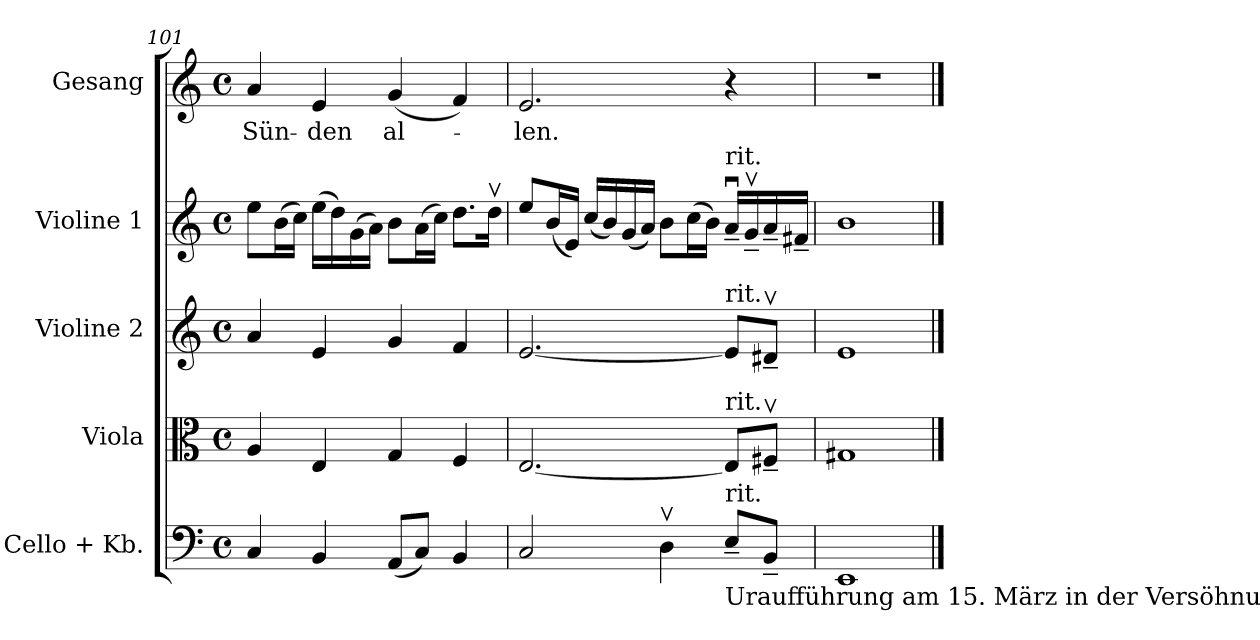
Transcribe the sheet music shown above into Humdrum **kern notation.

**kern	**kern	**kern	**kern	**kern	**text
*part5	*part4	*part3	*part2	*part1	*part1
*staff5	*staff4	*staff3	*staff2	*staff1	*staff1
*I"Cello + Kb.	*I"Viola	*I"Violine 2	*I"Violine 1	*I"Gesang	*
*	*I'Vla.	*I'Vl.2	*I'Vl.1	*I'G.	*
!!LO:LB:g=z
*clefF4	*clefC3	*clefG2	*clefG2	*clefG2	*
*k[]	*k[]	*k[]	*k[]	*k[]	*
*C:	*C:	*C:	*C:	*C:	*
*M4/4	*M4/4	*M4/4	*M4/4	*M4/4	*
*met(c)	*met(c)	*met(c)	*met(c)	*met(c)	*
=101	=101	=101	=101	=101	=101
!	!	!	!	!	!LO:LY:b
4C	4A	4a	8eeL	4a	Sün-
.	.	.	(>16bL	.	.
.	.	.	16ccJJ)	.	.
!	!	!	!	!	!LO:LY:b
4BB	4E	4e	(>16eeLL	4e	-den
.	.	.	16dd)	.	.
.	.	.	(>16g	.	.
.	.	.	16aJJ)	.	.
!	!	!	!	!	!LO:LY:b
(<8AAL	4G	4g	8bL	(<4g	al-
8CJ)	.	.	(>16aL	.	.
.	.	.	16ccJJ)	.	.
4BB	4F	4f	8.ddL	4f)	.
.	.	.	16ddvJ	.	.
=102	=102	=102	=102	=102	=102
!	!	!	!	!	!LO:LY:b
2C	[2.E	[2.e	8eeL	2.e	-len.
.	.	.	(16bL	.	.
.	.	.	16eJJ)	.	.
.	.	.	(<16ccLL	.	.
.	.	.	16b)	.	.
.	.	.	(<16g	.	.
.	.	.	16aJJ)	.	.
4Dv	.	.	8bL	.	.
.	.	.	(>16ccL	.	.
.	.	.	16bJJ)	.	.
!	!	!	!LO:TX:a:t=rit.	!	!
!	!	!LO:TX:a:t=rit.	!	!	!
!	!LO:TX:a:t=rit.	!	!	!	!
!LO:TX:a:t=rit.	!	!	!	!	!
!LO:TX:b:t=Uraufführung am 15. März in der Versöhnungskirche Zwickau	!	!	!	!	!
8E~L	8EL]	8eL]	16au~LL	4r	.
.	.	.	16gv~	.	.
8BB~J	8F#Xv~J	8d#Xv~J	16a~	.	.
.	.	.	16f#X~JJ	.	.
=103	=103	=103	=103	=103	=103
1EE	1G#X	1e	1b	1r	.
==	==	==	==	==	==
*-	*-	*-	*-	*-	*-
